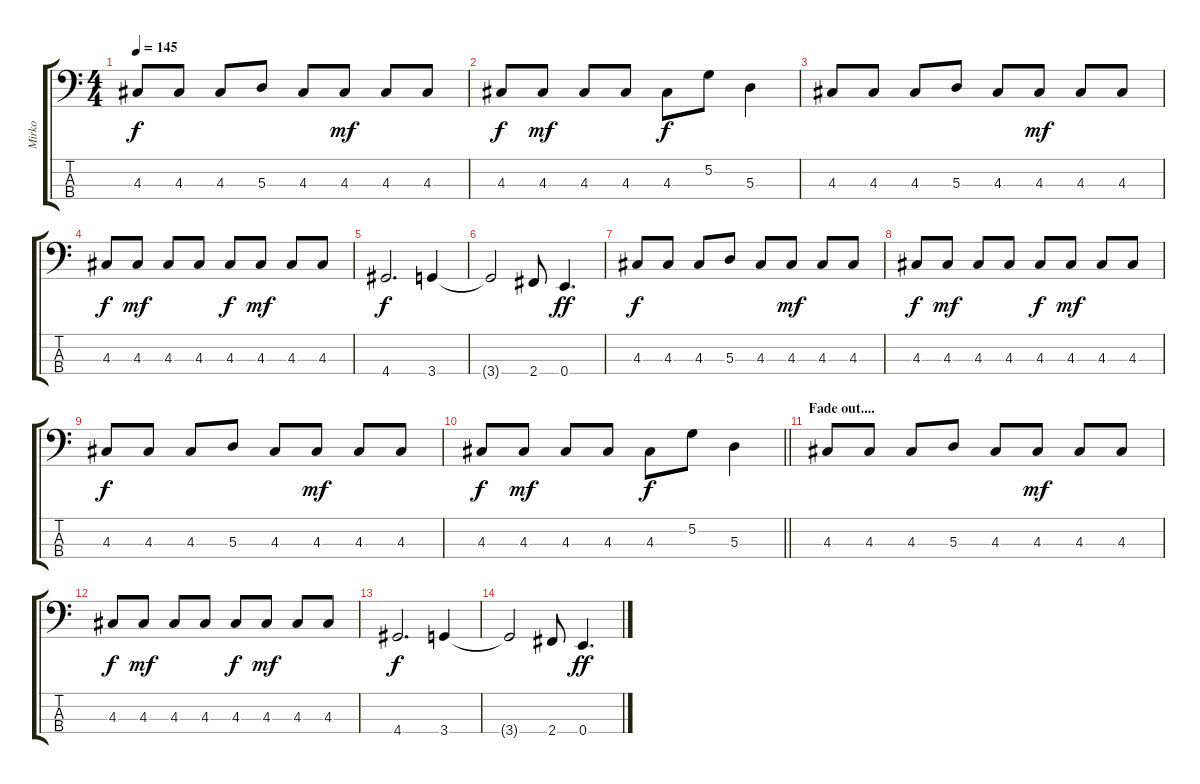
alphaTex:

\track ("Mirko" "Mirko") {instrument electricbassfinger}
\staff {score tabs}
\tuning (G2 D2 A1 E1) {hide}
\ts (4 4)
\tempo 145
\clef f4
\ks c
4.3.8{dy f} 4.3.8 4.3.8 5.3.8 4.3.8 4.3.8{dy mf} 4.3.8 4.3.8 |
4.3.8{dy f} 4.3.8{dy mf} 4.3.8 4.3.8 4.3.8{dy f} 5.2.8 5.3.4 |
4.3.8 4.3.8 4.3.8 5.3.8 4.3.8 4.3.8{dy mf} 4.3.8 4.3.8 |
4.3.8{dy f} 4.3.8{dy mf} 4.3.8 4.3.8 4.3.8{dy f} 4.3.8{dy mf} 4.3.8 4.3.8 |
4.4.2{d dy f} 3.4.4 |
3.4{t}.2 2.4.8 0.4.4{d dy ff} |
4.3.8{dy f} 4.3.8 4.3.8 5.3.8 4.3.8 4.3.8{dy mf} 4.3.8 4.3.8 |
4.3.8{dy f} 4.3.8{dy mf} 4.3.8 4.3.8 4.3.8{dy f} 4.3.8{dy mf} 4.3.8 4.3.8 |
4.3.8{dy f} 4.3.8 4.3.8 5.3.8 4.3.8 4.3.8{dy mf} 4.3.8 4.3.8 |
\barLineRight lightlight
4.3.8{dy f} 4.3.8{dy mf} 4.3.8 4.3.8 4.3.8{dy f} 5.2.8 5.3.4 |
\section ("" "Fade out....")
4.3.8 4.3.8 4.3.8 5.3.8 4.3.8 4.3.8{dy mf} 4.3.8 4.3.8 |
4.3.8{dy f} 4.3.8{dy mf} 4.3.8 4.3.8 4.3.8{dy f} 4.3.8{dy mf} 4.3.8 4.3.8 |
4.4.2{d dy f} 3.4.4 |
3.4{t}.2 2.4.8 0.4.4{d dy ff}
